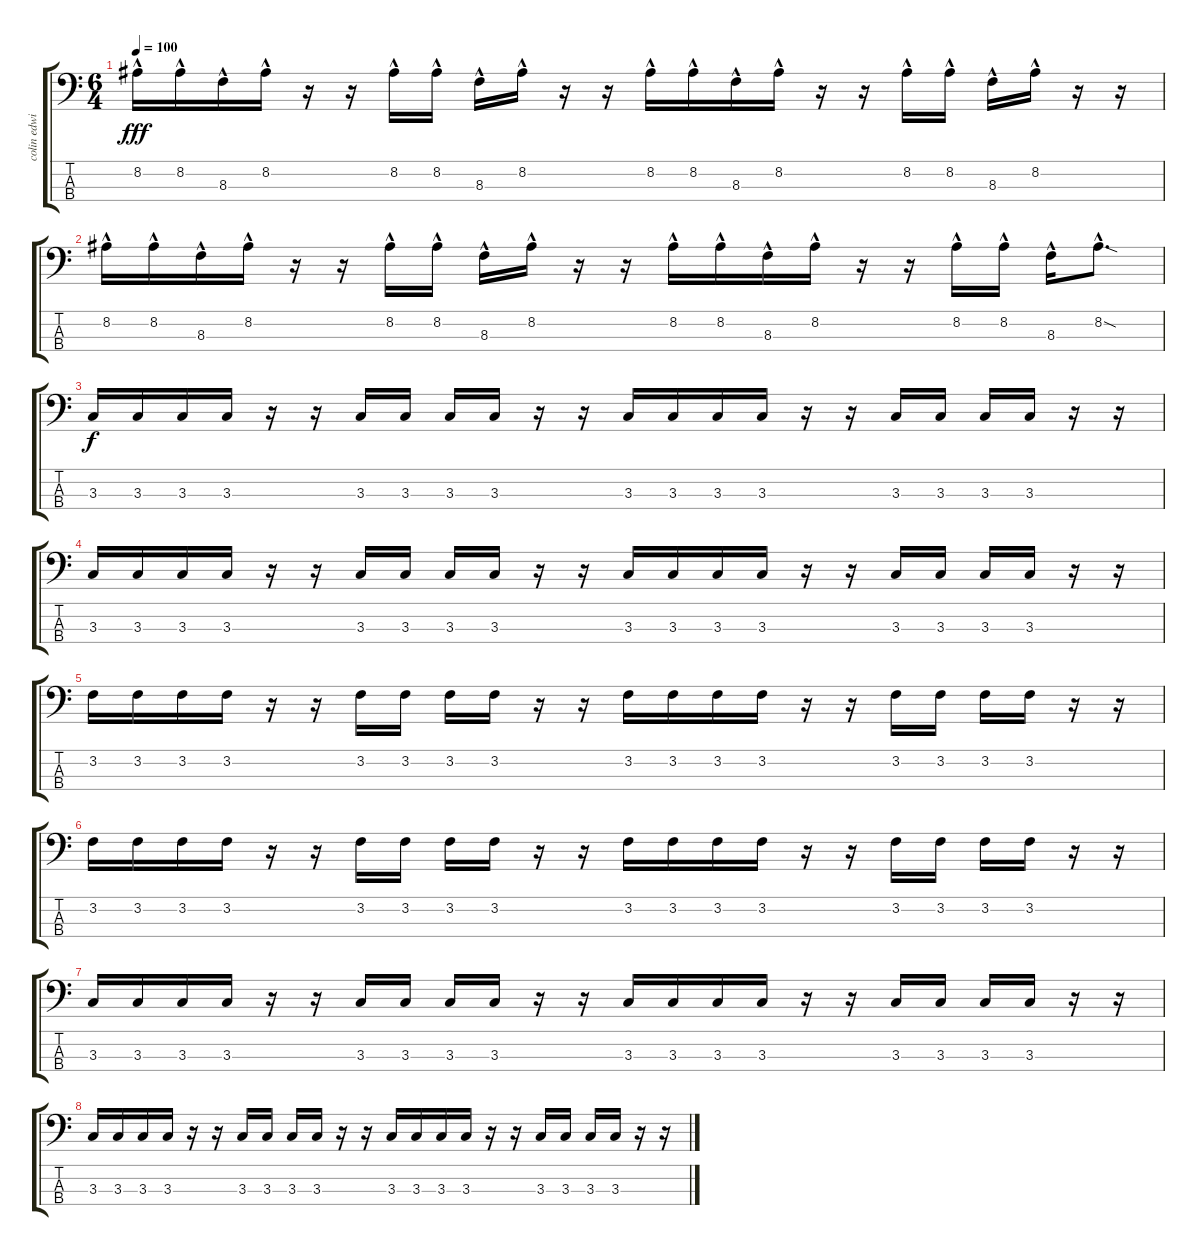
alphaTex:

\track ("colin edwin" "colin edwi") {instrument electricbassfinger bank 32}
\staff {score tabs}
\tuning (G2 D2 A1 E1) {hide}
\ts (6 4)
\tempo 100
\clef f4
\ks c
8.2{hac}.16{dy fff} 8.2{hac}.16 8.3{hac}.16 8.2{hac}.16 r.16 r.16 8.2{hac}.16 8.2{hac}.16 8.3{hac}.16 8.2{hac}.16 r.16 r.16 8.2{hac}.16 8.2{hac}.16 8.3{hac}.16 8.2{hac}.16 r.16 r.16 8.2{hac}.16 8.2{hac}.16 8.3{hac}.16 8.2{hac}.16 r.16 r.16 |
8.2{hac}.16 8.2{hac}.16 8.3{hac}.16 8.2{hac}.16 r.16 r.16 8.2{hac}.16 8.2{hac}.16 8.3{hac}.16 8.2{hac}.16 r.16 r.16 8.2{hac}.16 8.2{hac}.16 8.3{hac}.16 8.2{hac}.16 r.16 r.16 8.2{hac}.16 8.2{hac}.16 8.3{hac}.16 8.2{sod hac}.8{d} |
3.3.16{dy f} 3.3.16 3.3.16 3.3.16 r.16 r.16 3.3.16 3.3.16 3.3.16 3.3.16 r.16 r.16 3.3.16 3.3.16 3.3.16 3.3.16 r.16 r.16 3.3.16 3.3.16 3.3.16 3.3.16 r.16 r.16 |
3.3.16 3.3.16 3.3.16 3.3.16 r.16 r.16 3.3.16 3.3.16 3.3.16 3.3.16 r.16 r.16 3.3.16 3.3.16 3.3.16 3.3.16 r.16 r.16 3.3.16 3.3.16 3.3.16 3.3.16 r.16 r.16 |
3.2.16 3.2.16 3.2.16 3.2.16 r.16 r.16 3.2.16 3.2.16 3.2.16 3.2.16 r.16 r.16 3.2.16 3.2.16 3.2.16 3.2.16 r.16 r.16 3.2.16 3.2.16 3.2.16 3.2.16 r.16 r.16 |
3.2.16 3.2.16 3.2.16 3.2.16 r.16 r.16 3.2.16 3.2.16 3.2.16 3.2.16 r.16 r.16 3.2.16 3.2.16 3.2.16 3.2.16 r.16 r.16 3.2.16 3.2.16 3.2.16 3.2.16 r.16 r.16 |
3.3.16 3.3.16 3.3.16 3.3.16 r.16 r.16 3.3.16 3.3.16 3.3.16 3.3.16 r.16 r.16 3.3.16 3.3.16 3.3.16 3.3.16 r.16 r.16 3.3.16 3.3.16 3.3.16 3.3.16 r.16 r.16 |
3.3.16 3.3.16 3.3.16 3.3.16 r.16 r.16 3.3.16 3.3.16 3.3.16 3.3.16 r.16 r.16 3.3.16 3.3.16 3.3.16 3.3.16 r.16 r.16 3.3.16 3.3.16 3.3.16 3.3.16 r.16 r.16
